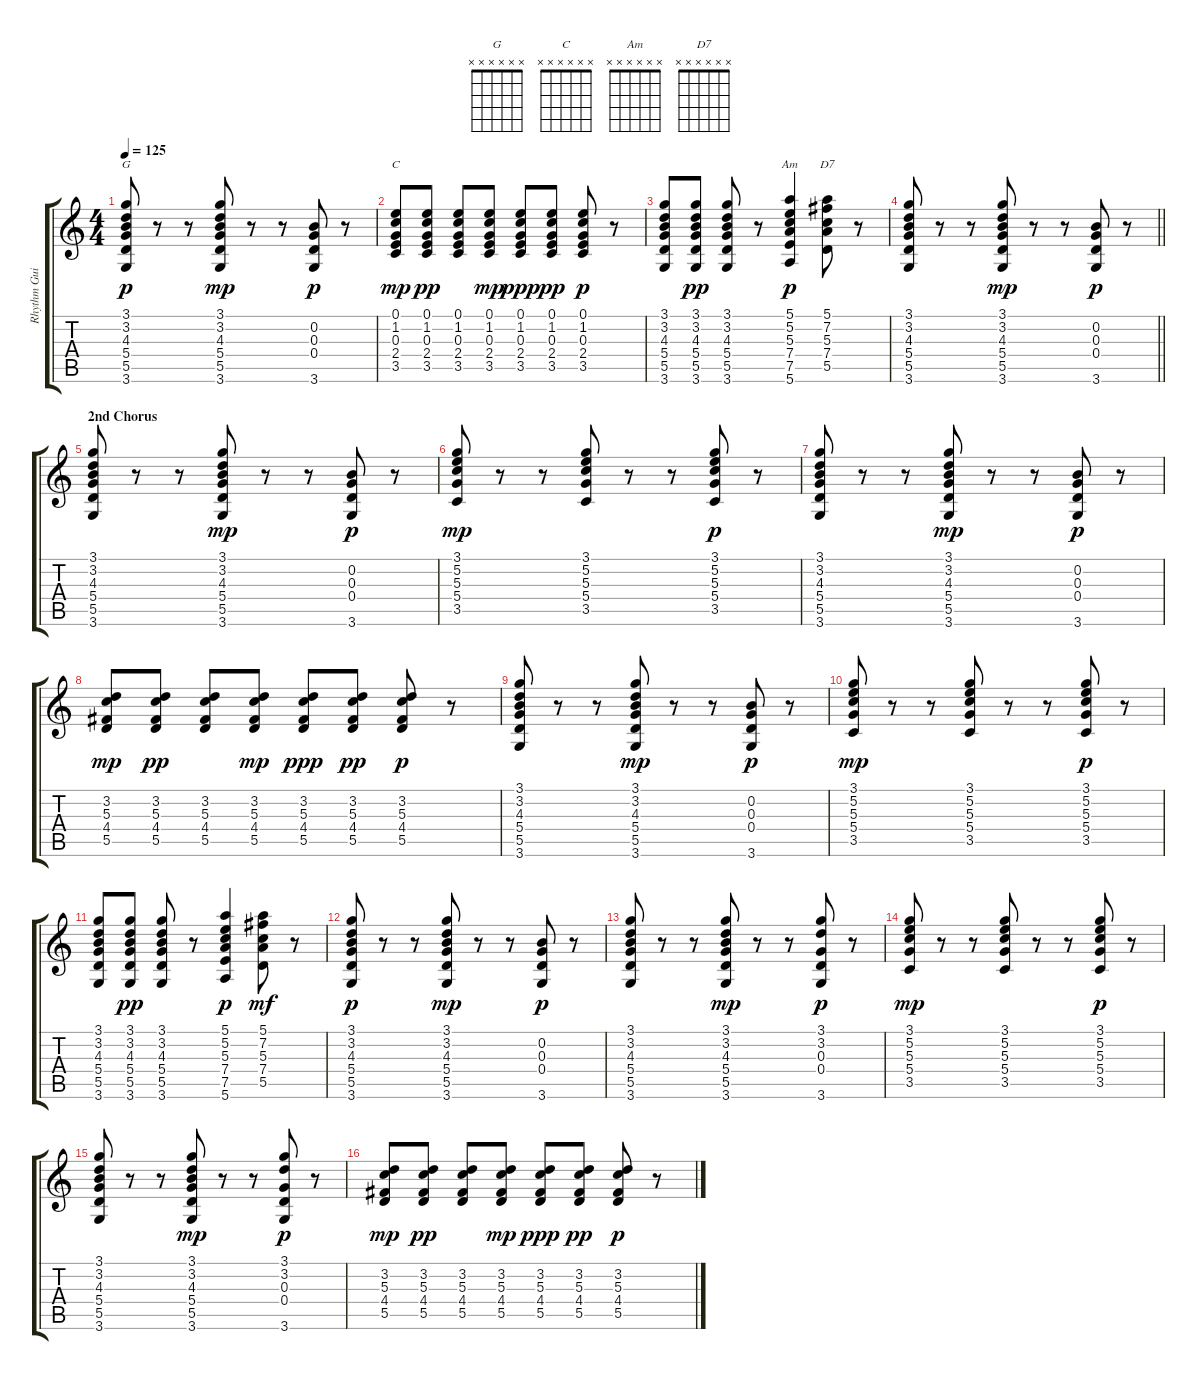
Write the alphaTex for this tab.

\track ("Rhythm Guitar" "Rhythm Gui") {instrument electricguitarjazz}
\staff {score tabs}
\tuning (E4 B3 G3 D3 A2 E2) {hide}
\chord ("G" x x x x x x)
\chord ("C" x x x x x x)
\chord ("Am" x x x x x x)
\chord ("D7" x x x x x x)
\ts (4 4)
\tempo 125
\clef g2
\ks c
(3.1 3.2 4.3 5.4 5.5 3.6).8{ch "G" dy p} r.8 r.8 (3.1 3.2 4.3 5.4 5.5 3.6).8{dy mp} r.8 r.8 (0.2 0.3 0.4 3.6).8{dy p} r.8 |
(0.1 1.2 0.3 2.4 3.5).8{ch "C" dy mp} (0.1 1.2 0.3 2.4 3.5).8{dy pp} (0.1 1.2 0.3 2.4 3.5).8 (0.1 1.2 0.3 2.4 3.5).8{dy mp} (0.1 1.2 0.3 2.4 3.5).8{dy ppp} (0.1 1.2 0.3 2.4 3.5).8{dy pp} (0.1 1.2 0.3 2.4 3.5).8{dy p} r.8 |
(3.1 3.2 4.3 5.4 5.5 3.6).8 (3.1 3.2 4.3 5.4 5.5 3.6).8{dy pp} (3.1 3.2 4.3 5.4 5.5 3.6).8 r.8 (5.1 5.2 5.3 7.4 7.5 5.6).4{ch "Am" dy p} (5.1 7.2 5.3 7.4 5.5).8{ch "D7"} r.8 |
\barLineRight lightlight
(3.1 3.2 4.3 5.4 5.5 3.6).8 r.8 r.8 (3.1 3.2 4.3 5.4 5.5 3.6).8{dy mp} r.8 r.8 (0.2 0.3 0.4 3.6).8{dy p} r.8 |
\section ("" "2nd Chorus")
(3.1 3.2 4.3 5.4 5.5 3.6).8 r.8 r.8 (3.1 3.2 4.3 5.4 5.5 3.6).8{dy mp} r.8 r.8 (0.2 0.3 0.4 3.6).8{dy p} r.8 |
(3.1 5.2 5.3 5.4 3.5).8{dy mp} r.8 r.8 (3.1 5.2 5.3 5.4 3.5).8 r.8 r.8 (3.1 5.2 5.3 5.4 3.5).8{dy p} r.8 |
(3.1 3.2 4.3 5.4 5.5 3.6).8 r.8 r.8 (3.1 3.2 4.3 5.4 5.5 3.6).8{dy mp} r.8 r.8 (0.2 0.3 0.4 3.6).8{dy p} r.8 |
(3.2 5.3 4.4 5.5).8{dy mp} (3.2 5.3 4.4 5.5).8{dy pp} (3.2 5.3 4.4 5.5).8 (3.2 5.3 4.4 5.5).8{dy mp} (3.2 5.3 4.4 5.5).8{dy ppp} (3.2 5.3 4.4 5.5).8{dy pp} (3.2 5.3 4.4 5.5).8{dy p} r.8 |
(3.1 3.2 4.3 5.4 5.5 3.6).8 r.8 r.8 (3.1 3.2 4.3 5.4 5.5 3.6).8{dy mp} r.8 r.8 (0.2 0.3 0.4 3.6).8{dy p} r.8 |
(3.1 5.2 5.3 5.4 3.5).8{dy mp} r.8 r.8 (3.1 5.2 5.3 5.4 3.5).8 r.8 r.8 (3.1 5.2 5.3 5.4 3.5).8{dy p} r.8 |
(3.1 3.2 4.3 5.4 5.5 3.6).8 (3.1 3.2 4.3 5.4 5.5 3.6).8{dy pp} (3.1 3.2 4.3 5.4 5.5 3.6).8 r.8 (5.1 5.2 5.3 7.4 7.5 5.6).4{dy p} (5.1 7.2 5.3 7.4 5.5).8{dy mf} r.8 |
(3.1 3.2 4.3 5.4 5.5 3.6).8{dy p} r.8 r.8 (3.1 3.2 4.3 5.4 5.5 3.6).8{dy mp} r.8 r.8 (0.2 0.3 0.4 3.6).8{dy p} r.8 |
(3.1 3.2 4.3 5.4 5.5 3.6).8 r.8 r.8 (3.1 3.2 4.3 5.4 5.5 3.6).8{dy mp} r.8 r.8 (3.1 3.2 0.3 0.4 3.6).8{dy p} r.8 |
(3.1 5.2 5.3 5.4 3.5).8{dy mp} r.8 r.8 (3.1 5.2 5.3 5.4 3.5).8 r.8 r.8 (3.1 5.2 5.3 5.4 3.5).8{dy p} r.8 |
(3.1 3.2 4.3 5.4 5.5 3.6).8 r.8 r.8 (3.1 3.2 4.3 5.4 5.5 3.6).8{dy mp} r.8 r.8 (3.1 3.2 0.3 0.4 3.6).8{dy p} r.8 |
(3.2 5.3 4.4 5.5).8{dy mp} (3.2 5.3 4.4 5.5).8{dy pp} (3.2 5.3 4.4 5.5).8 (3.2 5.3 4.4 5.5).8{dy mp} (3.2 5.3 4.4 5.5).8{dy ppp} (3.2 5.3 4.4 5.5).8{dy pp} (3.2 5.3 4.4 5.5).8{dy p} r.8
